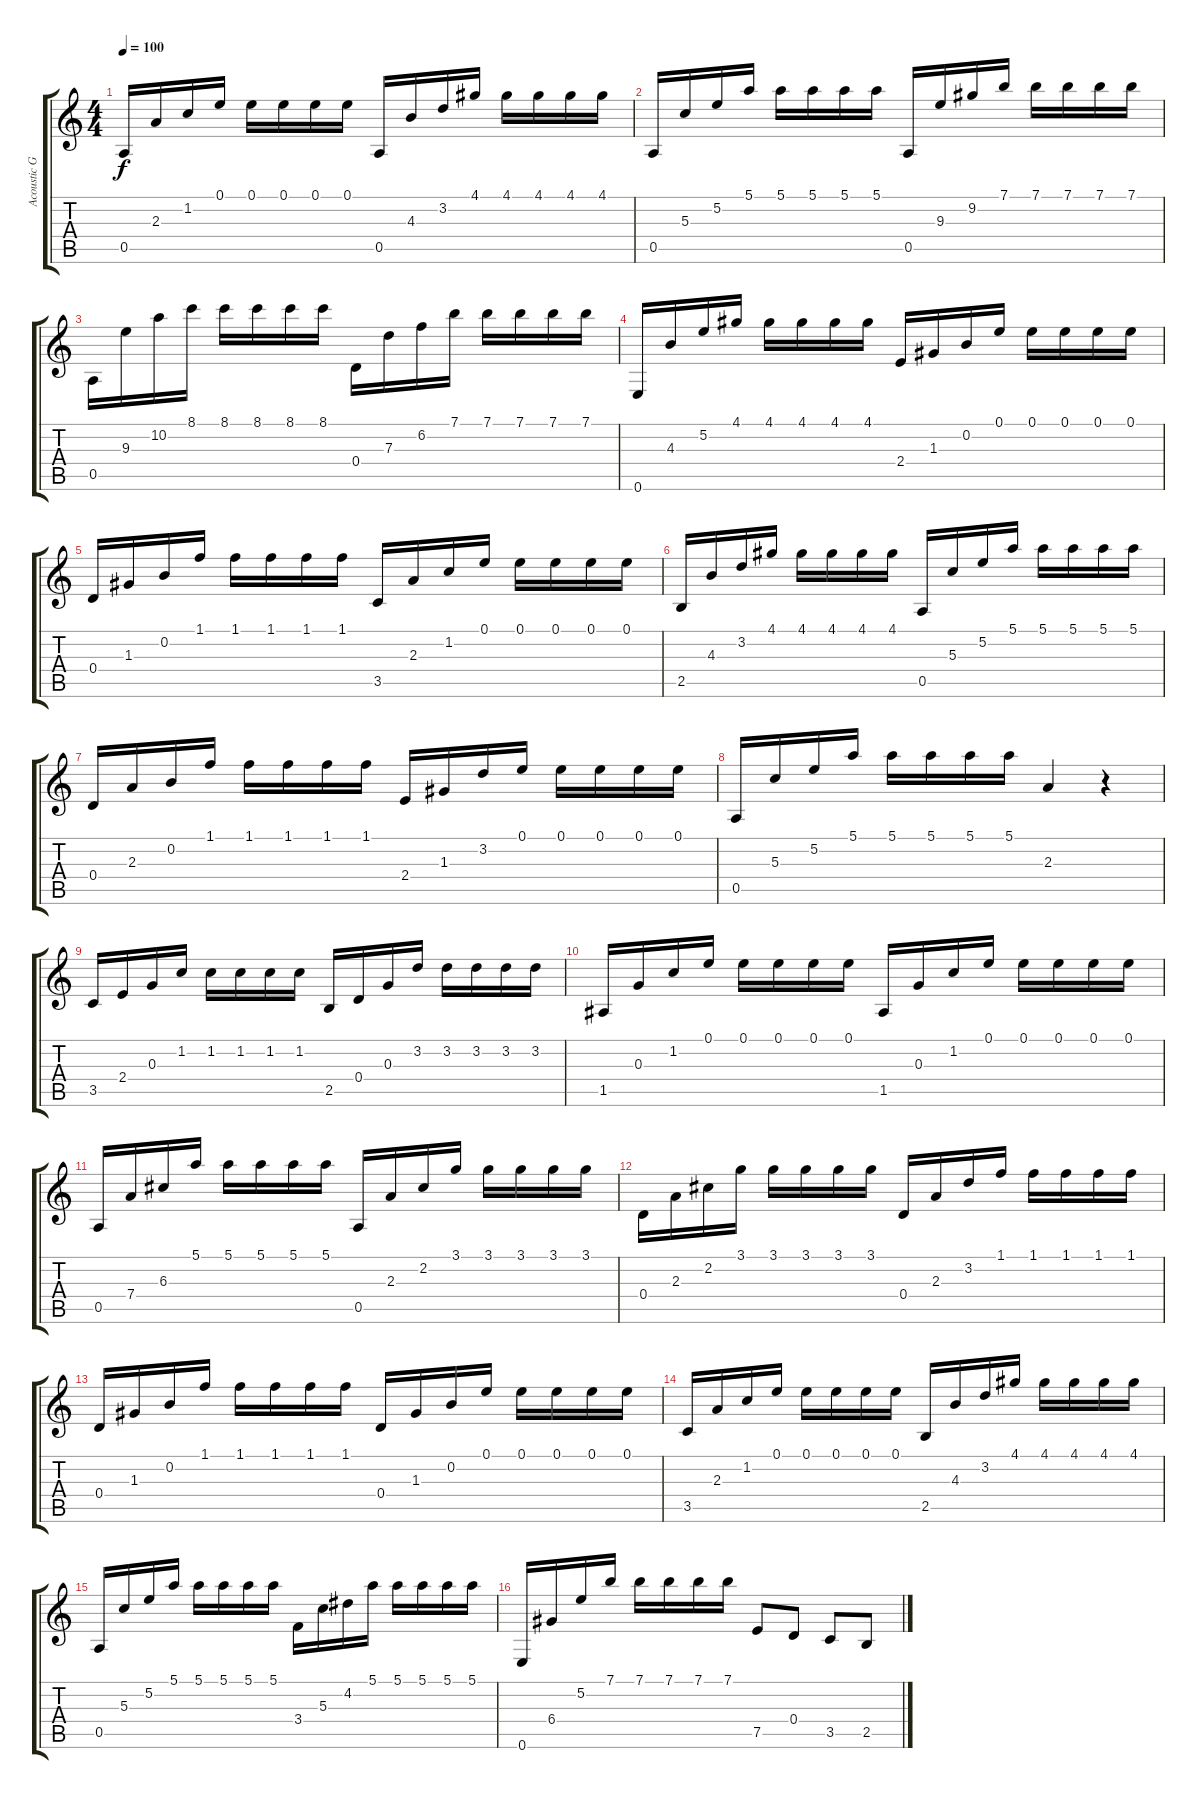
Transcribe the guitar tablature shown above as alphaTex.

\track ("Acoustic Guitar" "Acoustic G") {instrument acousticguitarnylon}
\staff {score tabs}
\tuning (E4 B3 G3 D3 A2 E2) {hide}
\ts (4 4)
\tempo 100
\clef g2
\ks c
0.5.16{dy f instrument acousticguitarnylon} 2.3.16 1.2.16 0.1.16 0.1.16 0.1.16 0.1.16 0.1.16 0.5.16 4.3.16 3.2.16 4.1.16 4.1.16 4.1.16 4.1.16 4.1.16 |
0.5.16 5.3.16 5.2.16 5.1.16 5.1.16 5.1.16 5.1.16 5.1.16 0.5.16 9.3.16 9.2.16 7.1.16 7.1.16 7.1.16 7.1.16 7.1.16 |
0.5.16 9.3.16 10.2.16 8.1.16 8.1.16 8.1.16 8.1.16 8.1.16 0.4.16 7.3.16 6.2.16 7.1.16 7.1.16 7.1.16 7.1.16 7.1.16 |
0.6.16 4.3.16 5.2.16 4.1.16 4.1.16 4.1.16 4.1.16 4.1.16 2.4.16 1.3.16 0.2.16 0.1.16 0.1.16 0.1.16 0.1.16 0.1.16 |
0.4.16 1.3.16 0.2.16 1.1.16 1.1.16 1.1.16 1.1.16 1.1.16 3.5.16 2.3.16 1.2.16 0.1.16 0.1.16 0.1.16 0.1.16 0.1.16 |
2.5.16 4.3.16 3.2.16 4.1.16 4.1.16 4.1.16 4.1.16 4.1.16 0.5.16 5.3.16 5.2.16 5.1.16 5.1.16 5.1.16 5.1.16 5.1.16 |
0.4.16 2.3.16 0.2.16 1.1.16 1.1.16 1.1.16 1.1.16 1.1.16 2.4.16 1.3.16 3.2.16 0.1.16 0.1.16 0.1.16 0.1.16 0.1.16 |
0.5.16 5.3.16 5.2.16 5.1.16 5.1.16 5.1.16 5.1.16 5.1.16 2.3.4 r.4 |
3.5.16 2.4.16 0.3.16 1.2.16 1.2.16 1.2.16 1.2.16 1.2.16 2.5.16 0.4.16 0.3.16 3.2.16 3.2.16 3.2.16 3.2.16 3.2.16 |
1.5.16 0.3.16 1.2.16 0.1.16 0.1.16 0.1.16 0.1.16 0.1.16 1.5.16 0.3.16 1.2.16 0.1.16 0.1.16 0.1.16 0.1.16 0.1.16 |
0.5.16 7.4.16 6.3.16 5.1.16 5.1.16 5.1.16 5.1.16 5.1.16 0.5.16 2.3.16 2.2.16 3.1.16 3.1.16 3.1.16 3.1.16 3.1.16 |
0.4.16 2.3.16 2.2.16 3.1.16 3.1.16 3.1.16 3.1.16 3.1.16 0.4.16 2.3.16 3.2.16 1.1.16 1.1.16 1.1.16 1.1.16 1.1.16 |
0.4.16 1.3.16 0.2.16 1.1.16 1.1.16 1.1.16 1.1.16 1.1.16 0.4.16 1.3.16 0.2.16 0.1.16 0.1.16 0.1.16 0.1.16 0.1.16 |
3.5.16 2.3.16 1.2.16 0.1.16 0.1.16 0.1.16 0.1.16 0.1.16 2.5.16 4.3.16 3.2.16 4.1.16 4.1.16 4.1.16 4.1.16 4.1.16 |
0.5.16 5.3.16 5.2.16 5.1.16 5.1.16 5.1.16 5.1.16 5.1.16 3.4.16 5.3.16 4.2.16 5.1.16 5.1.16 5.1.16 5.1.16 5.1.16 |
0.6.16 6.4.16 5.2.16 7.1.16 7.1.16 7.1.16 7.1.16 7.1.16 7.5.8 0.4.8 3.5.8 2.5.8
